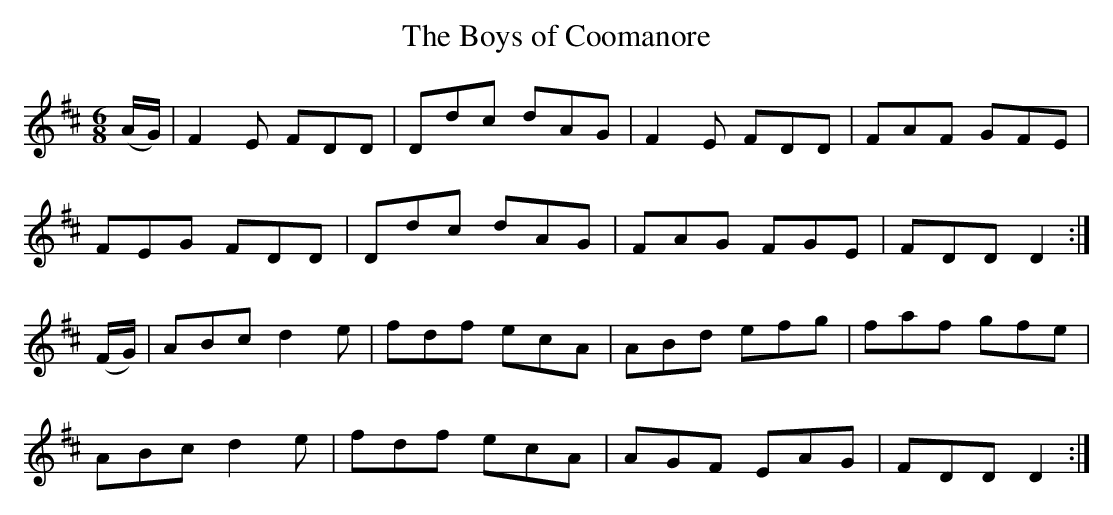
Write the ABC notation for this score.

X:1
T: The Boys of Coomanore
M: 6/8
L: 1/8
K: D
(A/G/)|F2E FDD|Ddc dAG|F2E FDD|FAF GFE|
FEG FDD|Ddc dAG|FAG FGE|FDD D2:|
(F/G/)|ABc d2e|fdf ecA|ABd efg|faf gfe|
ABc d2e|fdf ecA|AGF EAG|FDD D2:|
